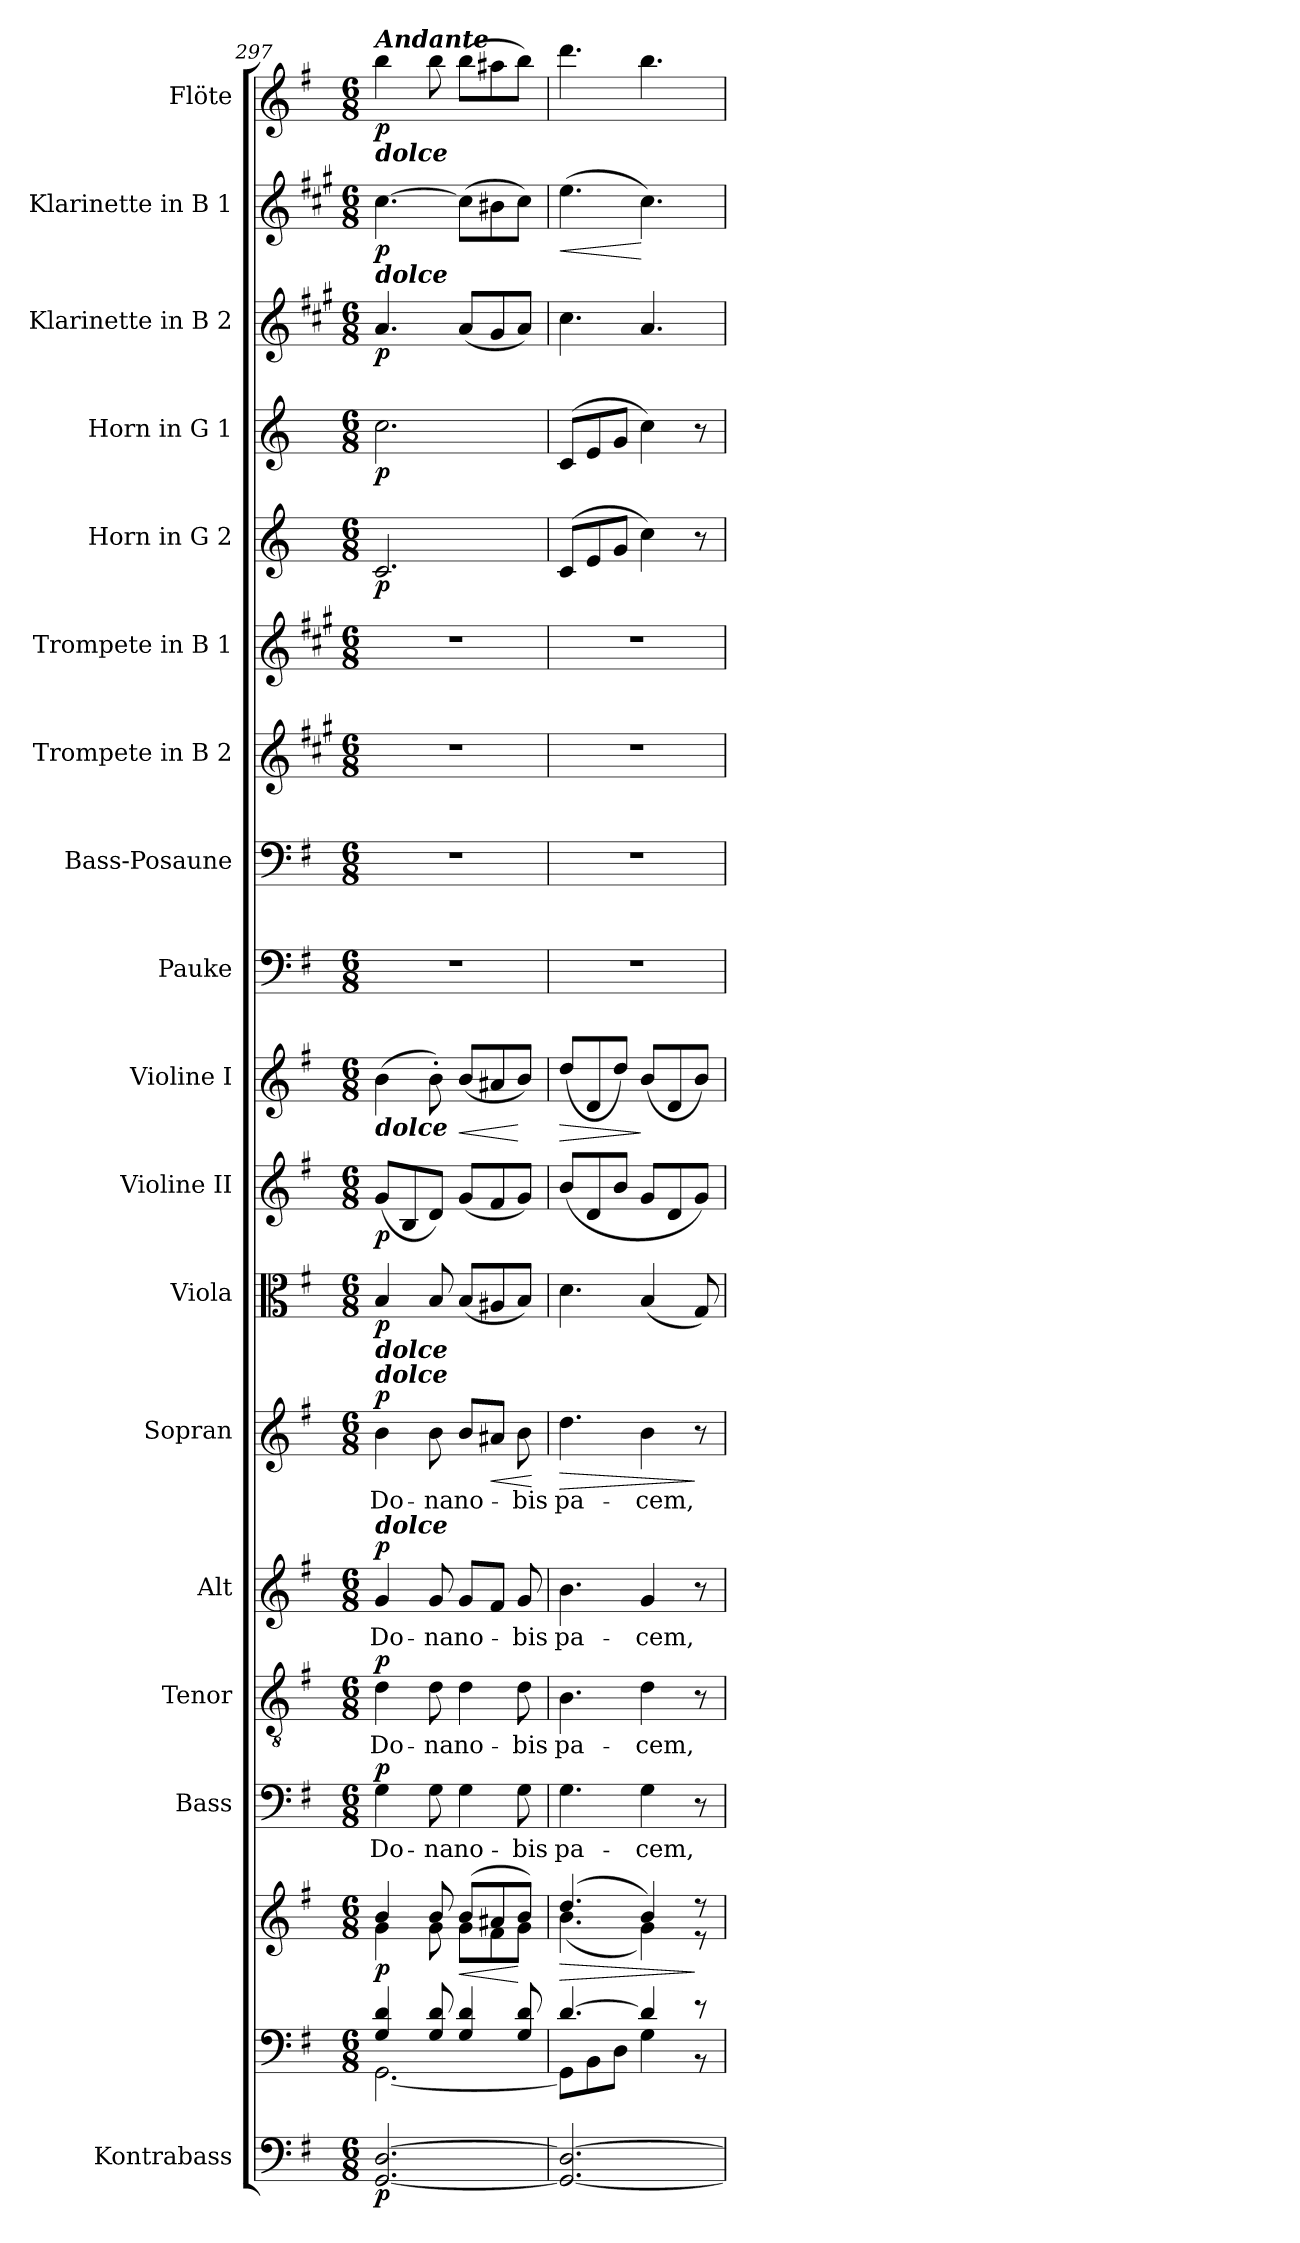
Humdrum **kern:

**kern	**dynam	**kern	**kern	**dynam	**kern	**text	**dynam	**kern	**text	**dynam	**kern	**text	**dynam	**kern	**text	**dynam	**kern	**dynam	**kern	**dynam	**kern	**dynam	**kern	**kern	**kern	**kern	**kern	**dynam	**kern	**dynam	**kern	**dynam	**kern	**dynam	**kern	**dynam
*part18	*part18	*part17	*part17	*part17	*part16	*part16	*part16	*part15	*part15	*part15	*part14	*part14	*part14	*part13	*part13	*part13	*part12	*part12	*part11	*part11	*part10	*part10	*part9	*part8	*part7	*part6	*part5	*part5	*part4	*part4	*part3	*part3	*part2	*part2	*part1	*part1
*staff19	*staff19	*staff18	*staff17	*staff17/18	*staff16	*staff16	*staff16	*staff15	*staff15	*staff15	*staff14	*staff14	*staff14	*staff13	*staff13	*staff13	*staff12	*staff12	*staff11	*staff11	*staff10	*staff10	*staff9	*staff8	*staff7	*staff6	*staff5	*staff5	*staff4	*staff4	*staff3	*staff3	*staff2	*staff2	*staff1	*staff1
*I"Kontrabass	*	*	*	*	*I"Bass	*	*	*I"Tenor	*	*	*I"Alt	*	*	*I"Sopran	*	*	*I"Viola	*	*I"Violine II	*	*I"Violine I	*	*I"Pauke	*I"Bass-Posaune	*I"Trompete in B 2	*I"Trompete in B 1	*I"Horn in G 2	*	*I"Horn in G 1	*	*I"Klarinette in B 2	*	*I"Klarinette in B 1	*	*I"Flöte	*
*I'Kb.	*	*	*	*	*I'B	*	*	*I'T	*	*	*I'A	*	*	*I'S	*	*	*I'Vla.	*	*I'Vl. II	*	*I'Vl. I	*	*I'Pk.	*I'B. Pos.	*	*	*I'Hrn. 2	*	*I'Hrn. 1	*	*	*	*	*	*I'Fl.	*
*clefF4	*	*clefF4	*clefG2	*	*clefF4	*	*	*clefGv2	*	*	*clefG2	*	*	*clefG2	*	*	*clefC3	*	*clefG2	*	*clefG2	*	*clefF4	*clefF4	*clefG2	*clefG2	*clefG2	*	*clefG2	*	*clefG2	*	*clefG2	*	*clefG2	*
*ITrd7c12	*	*	*	*	*	*	*	*	*	*	*	*	*	*	*	*	*	*	*	*	*	*	*	*	*ITrd1c2	*ITrd1c2	*ITrd3c5	*	*ITrd3c5	*	*ITrd1c2	*	*ITrd1c2	*	*	*
*k[f#]	*	*k[f#]	*k[f#]	*	*k[f#]	*	*	*k[f#]	*	*	*k[f#]	*	*	*k[f#]	*	*	*k[f#]	*	*k[f#]	*	*k[f#]	*	*k[f#]	*k[f#]	*k[f#]	*k[f#]	*k[f#]	*	*k[f#]	*	*k[f#]	*	*k[f#]	*	*k[f#]	*
*G:	*	*G:	*G:	*	*G:	*	*	*G:	*	*	*G:	*	*	*G:	*	*	*G:	*	*G:	*	*G:	*	*G:	*G:	*G:	*G:	*G:	*	*G:	*	*G:	*	*G:	*	*G:	*
*M6/8	*	*M6/8	*M6/8	*	*M6/8	*	*	*M6/8	*	*	*M6/8	*	*	*M6/8	*	*	*M6/8	*	*M6/8	*	*M6/8	*	*M6/8	*M6/8	*M6/8	*M6/8	*M6/8	*	*M6/8	*	*M6/8	*	*M6/8	*	*M6/8	*
=297	=297	=297	=297	=297	=297	=297	=297	=297	=297	=297	=297	=297	=297	=297	=297	=297	=297	=297	=297	=297	=297	=297	=297	=297	=297	=297	=297	=297	=297	=297	=297	=297	=297	=297	=297	=297
*	*	*^	*^	*	*	*	*	*	*	*	*	*	*	*	*	*	*	*	*	*	*	*	*	*	*	*	*	*	*	*	*	*	*	*	*	*
!	!	!	!	!	!	!	!	!	!	!	!	!	!	!	!	!	!	!	!	!	!	!	!	!	!	!	!	!	!	!	!	!	!	!	!	!	!LO:TX:a:Bi:t=Andante	!
!	!	!	!	!	!	!	!	!	!	!	!	!	!	!	!	!	!	!	!	!	!	!	!	!	!	!	!	!	!	!	!	!	!	!	!	!	!LO:TX:b:Bi:t=dolce	!
!	!	!	!	!	!	!	!	!	!	!	!	!	!	!	!	!	!	!	!	!	!	!	!	!	!	!	!	!	!	!	!	!	!	!	!LO:TX:b:Bi:t=dolce	!	!	!
!	!	!	!	!	!	!	!	!	!	!	!	!	!	!	!	!	!	!	!	!	!	!	!LO:TX:b:Bi:t=dolce	!	!	!	!	!	!	!	!	!	!	!	!	!	!	!
!	!	!	!	!	!	!	!	!	!	!	!	!	!	!	!	!	!	!	!LO:TX:b:Bi:t=dolce	!	!	!	!	!	!	!	!	!	!	!	!	!	!	!	!	!	!	!
!	!	!	!	!	!	!	!	!	!	!	!	!	!	!	!	!LO:TX:a:Bi:t=dolce	!	!	!	!	!	!	!	!	!	!	!	!	!	!	!	!	!	!	!	!	!	!
!	!	!	!	!	!	!	!	!	!	!	!	!	!LO:TX:a:Bi:t=dolce	!	!	!	!	!	!	!	!	!	!	!	!	!	!	!	!	!	!	!	!	!	!	!	!	!
!	!LO:DY:b	!	!	!	!	!LO:DY:b	!	!LO:LY:b	!LO:DY:a	!	!LO:LY:b	!LO:DY:a	!	!LO:LY:b	!LO:DY:a	!	!LO:LY:b	!LO:DY:a	!	!LO:DY:b	!	!LO:DY:b	!	!	!	!	!	!	!	!LO:DY:b	!	!LO:DY:b	!	!LO:DY:b	!	!LO:DY:b	!	!LO:DY:b
[2.GGG/ [2.DD/	p	4G/ 4d/	[<2.GG\	4b/	4g\	p	4G\	Do-	p	4d\	Do-	p	4g/	Do-	p	4b\	Do-	p	4B/	p	(<8g/L	p	(>4b\	.	2.r	2.r	2.r	2.r	2.G/	p	2.g\	p	4.g/	p	[4.b\	p	4bb\	p
.	.	.	.	.	.	.	.	.	.	.	.	.	.	.	.	.	.	.	.	.	8B/	.	.	.	.	.	.	.	.	.	.	.	.	.	.	.	.	.
!	!	!	!	!	!	!	!	!LO:LY:b	!	!	!LO:LY:b	!	!	!LO:LY:b	!	!	!LO:LY:b	!	!	!	!	!	!	!	!	!	!	!	!	!	!	!	!	!	!	!	!	!
.	.	8G/ 8d/	.	8b/	8g\	.	8G\	-na	.	8d\	-na	.	8g/	-na	.	8b\	-na	.	8B/	.	8d/J)	.	8b'>\)	.	.	.	.	.	.	.	.	.	.	.	.	.	8bb\	.
!	!	!	!	!	!	!LO:HP:b	!	!LO:LY:b	!	!	!LO:LY:b	!	!	!LO:LY:b	!	!	!LO:LY:b	!	!	!	!	!	!	!LO:HP:b	!	!	!	!	!	!	!	!	!	!	!	!	!	!
.	.	4G/ 4d/	.	(>8b/L	8g\L	<	4G\	no-	.	4d\	no-	.	8g/L	no-	.	8b/L	no-	.	(<8B/L	.	(<8g/L	.	(<8b/L	<	.	.	.	.	.	.	.	.	(<8g/L	.	(>8b\L]	.	(>8bb\L	.
!	!	!	!	!	!	!	!	!	!	!	!	!	!	!	!	!	!	!LO:HP:b	!	!	!	!	!	!	!	!	!	!	!	!	!	!	!	!	!	!	!	!
.	.	.	.	8a#X/	8f#\	.	.	.	.	.	.	.	8f#/J	.	.	8a#X/J	.	<	8A#X/	.	8f#/	.	8a#X/	.	.	.	.	.	.	.	.	.	8f#/	.	8a#X\	.	8aa#X\	.
!	!	!	!	!	!	!	!	!LO:LY:b	!	!	!LO:LY:b	!	!	!LO:LY:b	!	!	!LO:LY:b	!	!	!	!	!	!	!	!	!	!	!	!	!	!	!	!	!	!	!	!	!
.	.	8G/ 8d/	.	8b/J)	8g\J	[	8G\	-bis	.	8d\	-bis	.	8g/	-bis	.	8b\	-bis	.	8B/J)	.	8g/J)	.	8b/J)	[	.	.	.	.	.	.	.	.	8g/J)	.	8b\J)	.	8bb\J)	.
*	*	*v	*v	*	*	*	*	*	*	*	*	*	*	*	*	*	*	*	*	*	*	*	*	*	*	*	*	*	*	*	*	*	*	*	*	*	*	*
*	*	*	*v	*v	*	*	*	*	*	*	*	*	*	*	*	*	*	*	*	*	*	*	*	*	*	*	*	*	*	*	*	*	*	*	*	*	*
.	.	.	.	.	.	.	.	.	.	.	.	.	.	.	.	[	.	.	.	.	.	.	.	.	.	.	.	.	.	.	.	.	.	.	.	.
!!LO:PB:g=z
=298	=298	=298	=298	=298	=298	=298	=298	=298	=298	=298	=298	=298	=298	=298	=298	=298	=298	=298	=298	=298	=298	=298	=298	=298	=298	=298	=298	=298	=298	=298	=298	=298	=298	=298	=298	=298
*	*	*^	*	*	*	*	*	*	*	*	*	*	*	*	*	*	*	*	*	*	*	*	*	*	*	*	*	*	*	*	*	*	*	*	*	*
!	!	!	!	!	!LO:HP:b	!	!LO:LY:b	!	!	!LO:LY:b	!	!	!LO:LY:b	!	!	!LO:LY:b	!LO:HP:b	!	!	!	!	!	!LO:HP:b	!	!	!	!	!	!	!	!	!	!	!	!LO:HP:b	!	!
*	*	*	*	*^	*	*	*	*	*	*	*	*	*	*	*	*	*	*	*	*	*	*	*	*	*	*	*	*	*	*	*	*	*	*	*	*	*
2.GGG/_ 2.DD/_	.	[>4.d/	8GG\L]	(4.dd/	(<4.b\	>	4.G\	pa-	.	4.B\	pa-	.	4.b\	pa-	.	4.dd\	pa-	>	4.d\	.	(<8b/L	.	(<8dd/L	>	2.r	2.r	2.r	2.r	(<8G/L	.	(<8G/L	.	4.b\	.	(>4.dd\	<	4.ddd\	.
.	.	.	8BB\	.	.	.	.	.	.	.	.	.	.	.	.	.	.	.	.	.	8d/	.	8d/	.	.	.	.	.	8B/	.	8B/	.	.	.	.	.	.	.
.	.	.	8D\J	.	.	.	.	.	.	.	.	.	.	.	.	.	.	.	.	.	8b/J	.	8dd/J)	.	.	.	.	.	8d/J	.	8d/J	.	.	.	.	.	.	.
!	!	!	!	!	!	!	!	!LO:LY:b	!	!	!LO:LY:b	!	!	!LO:LY:b	!	!	!LO:LY:b	!	!	!	!	!	!	!	!	!	!	!	!	!	!	!	!	!	!	!	!	!
.	.	4d/]	4G\	4b/)	4g\)	.	4G\	-cem,	.	4d\	-cem,	.	4g/	-cem,	.	4b\	-cem,	.	(<4B/	.	8g/L	.	(<8b/L	]	.	.	.	.	4g\)	.	4g\)	.	4.g/	.	4.b\)	[	4.bb\	.
.	.	.	.	.	.	.	.	.	.	.	.	.	.	.	.	.	.	.	.	.	8d/	.	8d/	.	.	.	.	.	.	.	.	.	.	.	.	.	.	.
.	.	8r	8r	8r	8r	]	8r	.	.	8r	.	.	8r	.	.	8r	.	]	8G/)	.	8g/J)	.	8b/J)	.	.	.	.	.	8r	.	8r	.	.	.	.	.	.	.
*	*	*v	*v	*	*	*	*	*	*	*	*	*	*	*	*	*	*	*	*	*	*	*	*	*	*	*	*	*	*	*	*	*	*	*	*	*	*	*
*	*	*	*v	*v	*	*	*	*	*	*	*	*	*	*	*	*	*	*	*	*	*	*	*	*	*	*	*	*	*	*	*	*	*	*	*	*	*
=	=	=	=	=	=	=	=	=	=	=	=	=	=	=	=	=	=	=	=	=	=	=	=	=	=	=	=	=	=	=	=	=	=	=	=	=
*-	*-	*-	*-	*-	*-	*-	*-	*-	*-	*-	*-	*-	*-	*-	*-	*-	*-	*-	*-	*-	*-	*-	*-	*-	*-	*-	*-	*-	*-	*-	*-	*-	*-	*-	*-	*-
